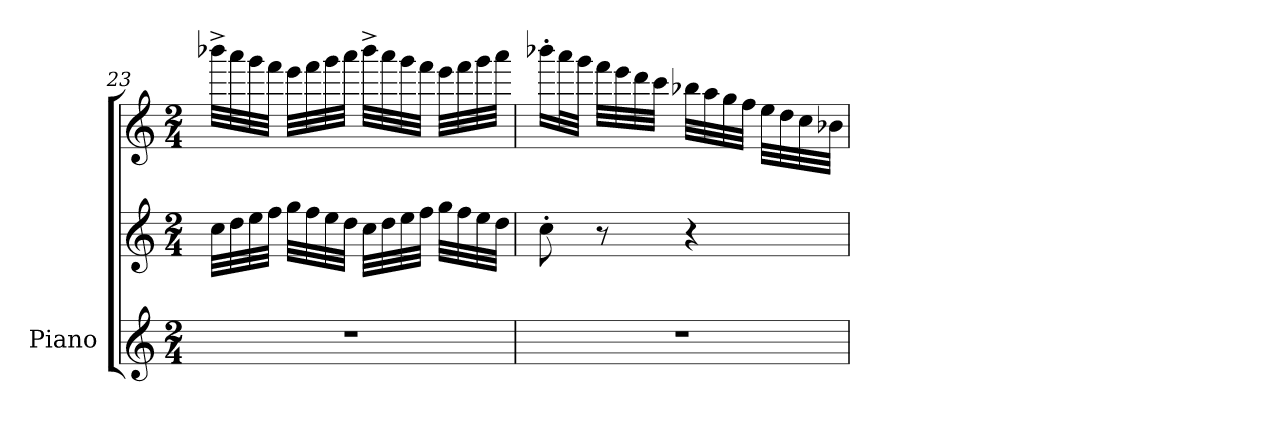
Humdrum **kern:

**kern	**kern	**kern
*part1	*part1	*part1
*staff3	*staff2	*staff1
*I"Piano	*	*
*I'Pno	*	*
!!LO:LB:g=z
*clefG2	*clefG2	*clefG2
*k[]	*k[]	*k[]
*M2/4	*M2/4	*M2/4
=23	=23	=23
2r	32cc\LLL	32bbb-X^\LLL
.	32dd\	32aaa\
.	32ee\	32ggg\
.	32ff\JJJ	32fff\JJJ
.	32gg\LLL	32eee\LLL
.	32ff\	32fff\
.	32ee\	32ggg\
.	32dd\JJJ	32aaa\JJJ
.	32cc\LLL	32bbb-^\LLL
.	32dd\	32aaa\
.	32ee\	32ggg\
.	32ff\JJJ	32fff\JJJ
.	32gg\LLL	32eee\LLL
.	32ff\	32fff\
.	32ee\	32ggg\
.	32dd\JJJ	32aaa\JJJ
=24	=24	=24
2r	8cc'\	16bbb-X'\LL
.	.	32aaa\L
.	.	32ggg\JJJ
.	8r	32fff\LLL
.	.	32eee\
.	.	32ddd\
.	.	32ccc\JJJ
.	4r	32bb-X\LLL
.	.	32aa\
.	.	32gg\
.	.	32ff\JJJ
.	.	32ee\LLL
.	.	32dd\
.	.	32cc\
.	.	32b-X\JJJ
=	=	=
*-	*-	*-
